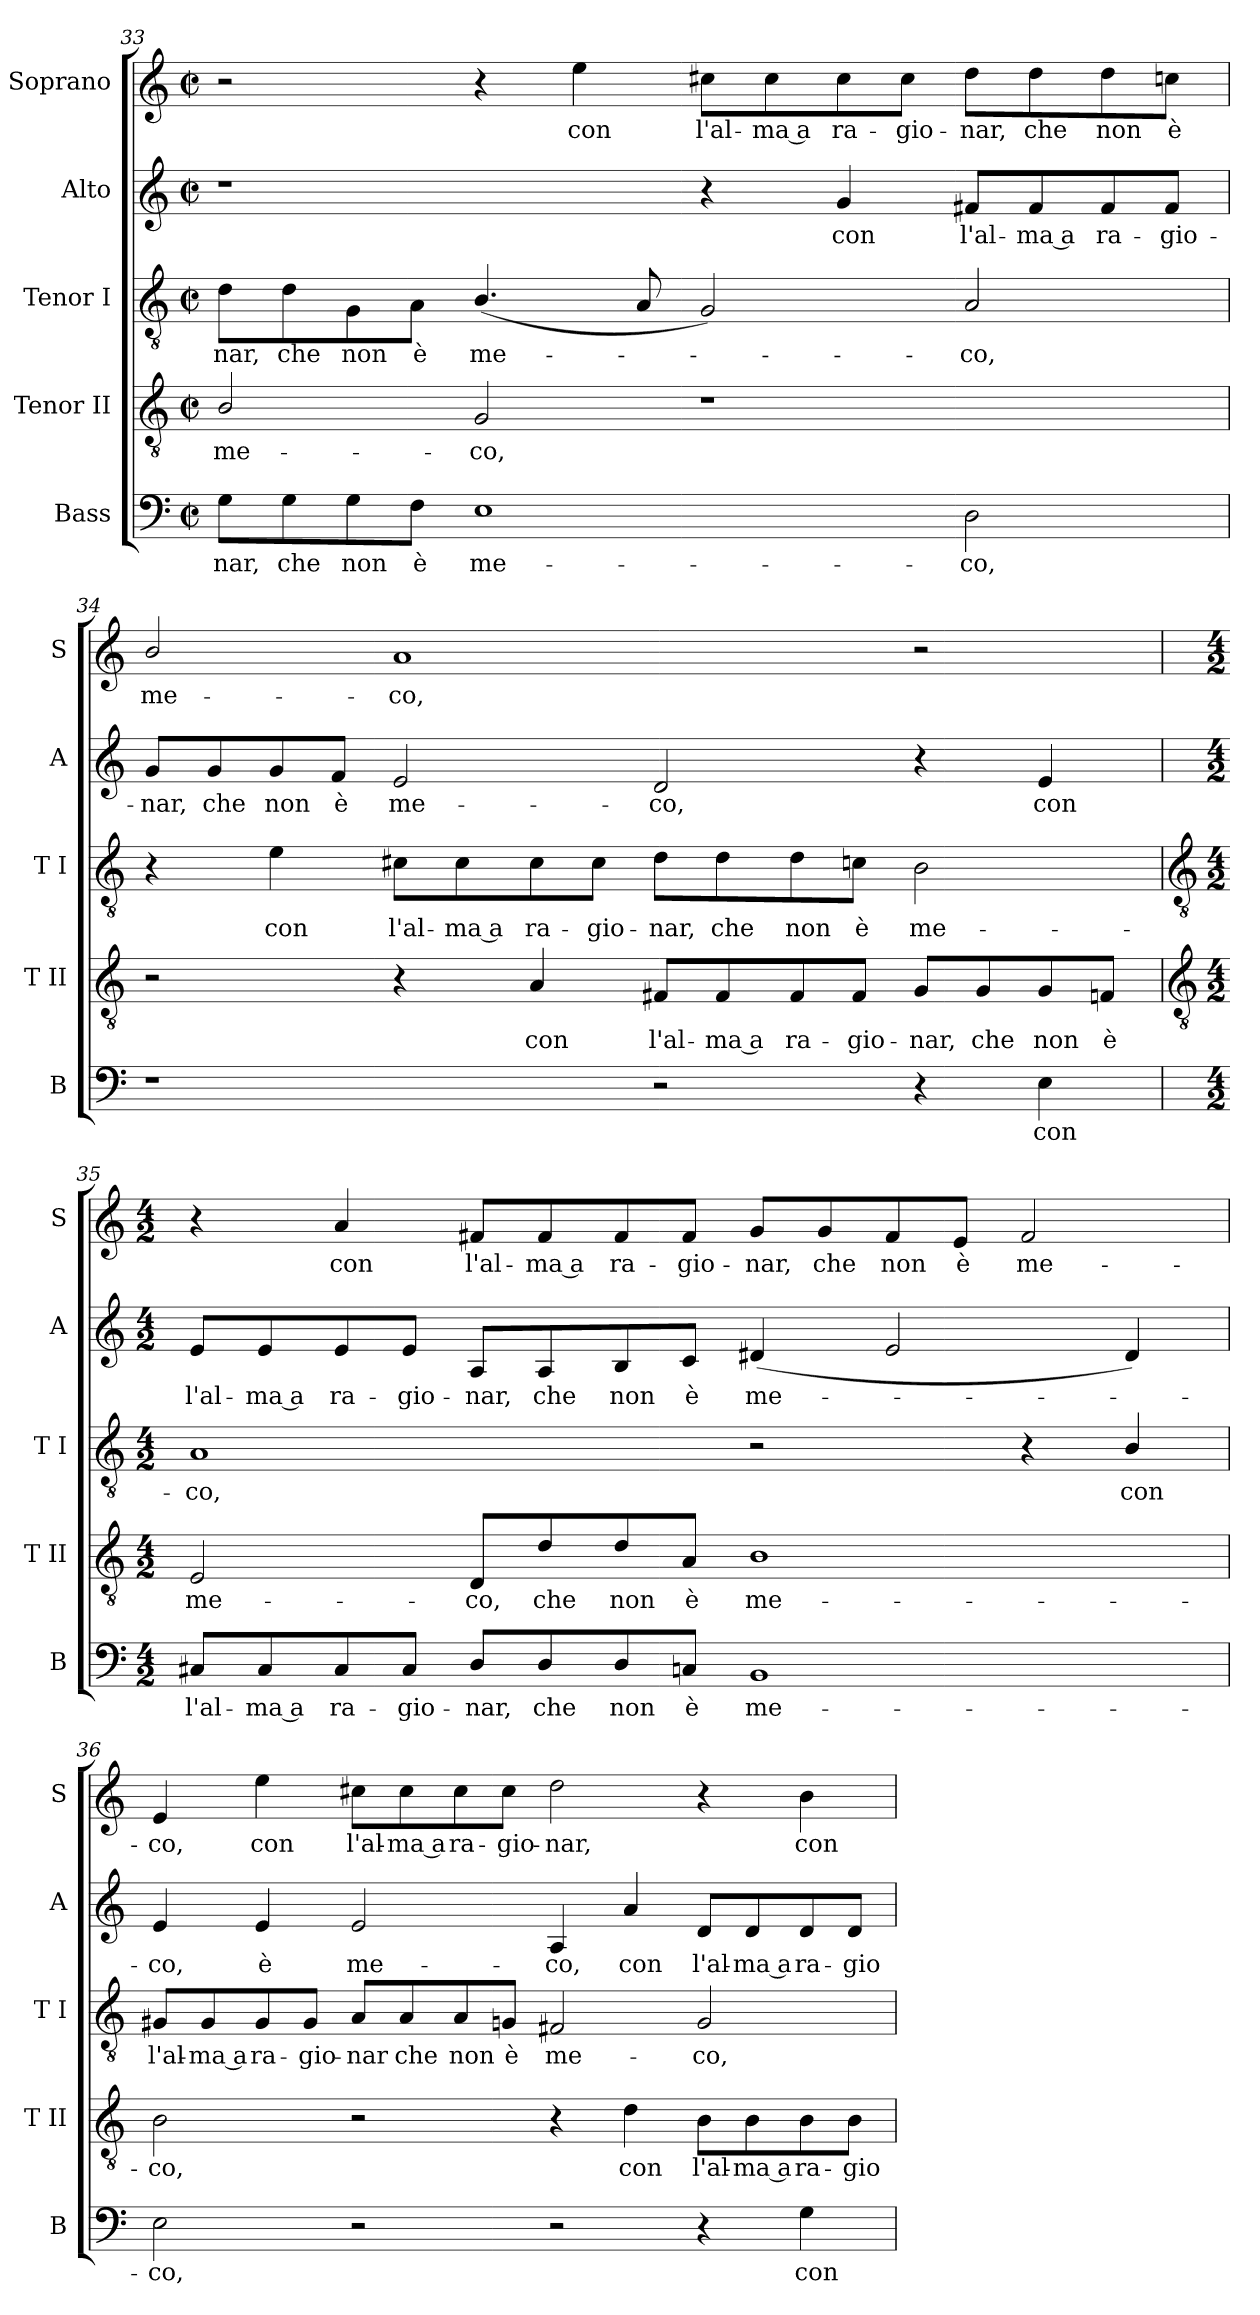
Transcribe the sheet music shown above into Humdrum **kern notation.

**kern	**text	**kern	**text	**kern	**text	**kern	**text	**kern	**text
*part5	*part5	*part4	*part4	*part3	*part3	*part2	*part2	*part1	*part1
*staff5	*staff5	*staff4	*staff4	*staff3	*staff3	*staff2	*staff2	*staff1	*staff1
*I"Bass	*	*I"Tenor II	*	*I"Tenor I	*	*I"Alto	*	*I"Soprano	*
*I'B	*	*I'T II	*	*I'T I	*	*I'A	*	*I'S	*
!!LO:LB:g=z
*clefF4	*	*clefGv2	*	*clefGv2	*	*clefG2	*	*clefG2	*
*k[]	*	*k[]	*	*k[]	*	*k[]	*	*k[]	*
*C:	*	*C:	*	*C:	*	*C:	*	*C:	*
*M4/2	*	*M4/2	*	*M4/2	*	*M4/2	*	*M4/2	*
*met(c|)	*	*met(c|)	*	*met(c|)	*	*met(c|)	*	*met(c|)	*
=33	=33	=33	=33	=33	=33	=33	=33	=33	=33
!	!LO:LY:b	!	!LO:LY:b	!	!LO:LY:b	!	!	!	!
8G\L	-nar,	2B/	me-	8d\L	-nar,	1r	.	2r	.
!	!LO:LY:b	!	!	!	!LO:LY:b	!	!	!	!
8G\	che	.	.	8d\	che	.	.	.	.
!	!LO:LY:b	!	!	!	!LO:LY:b	!	!	!	!
8G\	non	.	.	8G\	non	.	.	.	.
!	!LO:LY:b	!	!	!	!LO:LY:b	!	!	!	!
8F\J	è	.	.	8A\J	è	.	.	.	.
!	!LO:LY:b	!	!LO:LY:b	!	!LO:LY:b	!	!	!	!
1E	me-	2G	-co,	(<4.B/	me-	.	.	4r	.
!	!	!	!	!	!	!	!	!	!LO:LY:b
.	.	.	.	.	.	.	.	4ee	con
.	.	.	.	8A	.	.	.	.	.
!	!	!	!	!	!	!	!	!	!LO:LY:b
.	.	1r	.	2G)	.	4r	.	8cc#X\L	l'al-
!	!	!	!	!	!	!	!	!	!LO:LY:b
.	.	.	.	.	.	.	.	8cc#\	-ma a
!	!	!	!	!	!	!	!LO:LY:b	!	!LO:LY:b
.	.	.	.	.	.	4g	con	8cc#\	ra-
!	!	!	!	!	!	!	!	!	!LO:LY:b
.	.	.	.	.	.	.	.	8cc#\J	-gio-
!	!LO:LY:b	!	!	!	!LO:LY:b	!	!LO:LY:b	!	!LO:LY:b
2D	-co,	.	.	2A	co,	8f#X/L	l'al-	8dd\L	-nar,
!	!	!	!	!	!	!	!LO:LY:b	!	!LO:LY:b
.	.	.	.	.	.	8f#/	-ma a	8dd\	che
!	!	!	!	!	!	!	!LO:LY:b	!	!LO:LY:b
.	.	.	.	.	.	8f#/	ra-	8dd\	non
!	!	!	!	!	!	!	!LO:LY:b	!	!LO:LY:b
.	.	.	.	.	.	8f#/J	-gio-	8ccn\J	è
=34	=34	=34	=34	=34	=34	=34	=34	=34	=34
!	!	!	!	!	!	!	!LO:LY:b	!	!LO:LY:b
1r	.	2r	.	4r	.	8g/L	-nar,	2b/	me-
!	!	!	!	!	!	!	!LO:LY:b	!	!
.	.	.	.	.	.	8g/	che	.	.
!	!	!	!	!	!LO:LY:b	!	!LO:LY:b	!	!
.	.	.	.	4e	con	8g/	non	.	.
!	!	!	!	!	!	!	!LO:LY:b	!	!
.	.	.	.	.	.	8f/J	è	.	.
!	!	!	!	!	!LO:LY:b	!	!LO:LY:b	!	!LO:LY:b
.	.	4r	.	8c#X\L	l'al-	2e	me-	1a	-co,
!	!	!	!	!	!LO:LY:b	!	!	!	!
.	.	.	.	8c#\	-ma a	.	.	.	.
!	!	!	!LO:LY:b	!	!LO:LY:b	!	!	!	!
.	.	4A	con	8c#\	ra-	.	.	.	.
!	!	!	!	!	!LO:LY:b	!	!	!	!
.	.	.	.	8c#\J	-gio-	.	.	.	.
!	!	!	!LO:LY:b	!	!LO:LY:b	!	!LO:LY:b	!	!
2r	.	8F#X/L	l'al-	8d\L	-nar,	2d	-co,	.	.
!	!	!	!LO:LY:b	!	!LO:LY:b	!	!	!	!
.	.	8F#/	-ma a	8d\	che	.	.	.	.
!	!	!	!LO:LY:b	!	!LO:LY:b	!	!	!	!
.	.	8F#/	ra-	8d\	non	.	.	.	.
!	!	!	!LO:LY:b	!	!LO:LY:b	!	!	!	!
.	.	8F#/J	-gio-	8cn\J	è	.	.	.	.
!	!	!	!LO:LY:b	!	!LO:LY:b	!	!	!	!
4r	.	8G/L	-nar,	2B	me-	4r	.	2r	.
!	!	!	!LO:LY:b	!	!	!	!	!	!
.	.	8G/	che	.	.	.	.	.	.
!	!LO:LY:b	!	!LO:LY:b	!	!	!	!LO:LY:b	!	!
4E	con	8G/	non	.	.	4e	con	.	.
!	!	!	!LO:LY:b	!	!	!	!	!	!
.	.	8Fn/J	è	.	.	.	.	.	.
!!LO:LB:g=z
=35	=35	=35	=35	=35	=35	=35	=35	=35	=35
*	*	*clefGv2	*	*clefGv2	*	*	*	*	*
*M4/2	*	*M4/2	*	*M4/2	*	*M4/2	*	*M4/2	*
!	!LO:LY:b	!	!LO:LY:b	!	!LO:LY:b	!	!LO:LY:b	!	!
8C#X/L	l'al-	2E	me-	1A	-co,	8e/L	l'al-	4r	.
!	!LO:LY:b	!	!	!	!	!	!LO:LY:b	!	!
8C#/	-ma a	.	.	.	.	8e/	-ma a	.	.
!	!LO:LY:b	!	!	!	!	!	!LO:LY:b	!	!LO:LY:b
8C#/	ra-	.	.	.	.	8e/	ra-	4a	con
!	!LO:LY:b	!	!	!	!	!	!LO:LY:b	!	!
8C#/J	-gio-	.	.	.	.	8e/J	-gio-	.	.
!	!LO:LY:b	!	!LO:LY:b	!	!	!	!LO:LY:b	!	!LO:LY:b
8D/L	-nar,	8D/L	-co,	.	.	8A/L	-nar,	8f#X/L	l'al-
!	!LO:LY:b	!	!LO:LY:b	!	!	!	!LO:LY:b	!	!LO:LY:b
8D/	che	8d/	che	.	.	8A/	che	8f#/	-ma a
!	!LO:LY:b	!	!LO:LY:b	!	!	!	!LO:LY:b	!	!LO:LY:b
8D/	non	8d/	non	.	.	8B/	non	8f#/	ra-
!	!LO:LY:b	!	!LO:LY:b	!	!	!	!LO:LY:b	!	!LO:LY:b
8Cn/J	è	8A/J	è	.	.	8c/J	è	8f#/J	-gio-
!	!LO:LY:b	!	!LO:LY:b	!	!	!	!LO:LY:b	!	!LO:LY:b
1BB	me-	1B	me-	2r	.	(<4d#X	me-	8g/L	-nar,
!	!	!	!	!	!	!	!	!	!LO:LY:b
.	.	.	.	.	.	.	.	8g/	che
!	!	!	!	!	!	!	!	!	!LO:LY:b
.	.	.	.	.	.	2e	.	8f#/	non
!	!	!	!	!	!	!	!	!	!LO:LY:b
.	.	.	.	.	.	.	.	8e/J	è
!	!	!	!	!	!	!	!	!	!LO:LY:b
.	.	.	.	4r	.	.	.	2f#	me-
!	!	!	!	!	!LO:LY:b	!	!	!	!
.	.	.	.	4B/	con	4d#)	.	.	.
=36	=36	=36	=36	=36	=36	=36	=36	=36	=36
!	!LO:LY:b	!	!LO:LY:b	!	!LO:LY:b	!	!LO:LY:b	!	!LO:LY:b
2E	-co,	2B	-co,	8G#X/L	l'al-	4e	co,	4e	-co,
!	!	!	!	!	!LO:LY:b	!	!	!	!
.	.	.	.	8G#/	-ma a	.	.	.	.
!	!	!	!	!	!LO:LY:b	!	!LO:LY:b	!	!LO:LY:b
.	.	.	.	8G#/	ra-	4e	è	4ee	con
!	!	!	!	!	!LO:LY:b	!	!	!	!
.	.	.	.	8G#/J	-gio-	.	.	.	.
!	!	!	!	!	!LO:LY:b	!	!LO:LY:b	!	!LO:LY:b
2r	.	2r	.	8A/L	-nar	2e	me-	8cc#X\L	l'al-
!	!	!	!	!	!LO:LY:b	!	!	!	!LO:LY:b
.	.	.	.	8A/	che	.	.	8cc#\	-ma a
!	!	!	!	!	!LO:LY:b	!	!	!	!LO:LY:b
.	.	.	.	8A/	non	.	.	8cc#\	ra-
!	!	!	!	!	!LO:LY:b	!	!	!	!LO:LY:b
.	.	.	.	8Gn/J	è	.	.	8cc#\J	-gio-
!	!	!	!	!	!LO:LY:b	!	!LO:LY:b	!	!LO:LY:b
2r	.	4r	.	2F#X	me-	4A	-co,	2dd	-nar,
!	!	!	!LO:LY:b	!	!	!	!LO:LY:b	!	!
.	.	4d	con	.	.	4a	con	.	.
!	!	!	!LO:LY:b	!	!LO:LY:b	!	!LO:LY:b	!	!
4r	.	8B\L	l'al-	2G	-co,	8d/L	l'al-	4r	.
!	!	!	!LO:LY:b	!	!	!	!LO:LY:b	!	!
.	.	8B\	-ma a	.	.	8d/	-ma a	.	.
!	!LO:LY:b	!	!LO:LY:b	!	!	!	!LO:LY:b	!	!LO:LY:b
4G	con	8B\	ra-	.	.	8d/	ra-	4b	con
!	!	!	!LO:LY:b	!	!	!	!LO:LY:b	!	!
.	.	8B\J	-gio-	.	.	8d/J	-gio-	.	.
=	=	=	=	=	=	=	=	=	=
*-	*-	*-	*-	*-	*-	*-	*-	*-	*-
